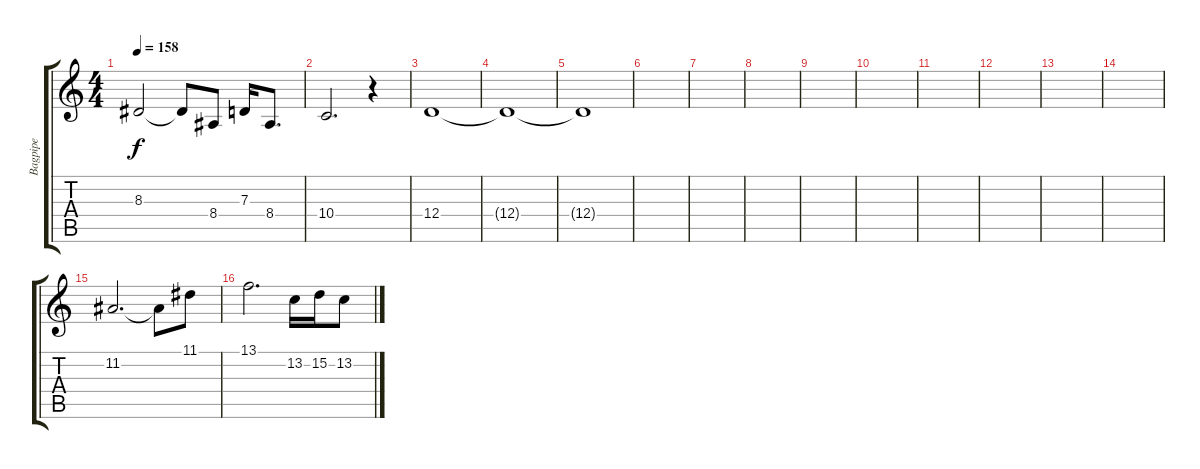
\track ("Bagpipe" "Bagpipe") {instrument altosax}
\staff {score tabs}
\tuning (E4 B3 G3 D3 A2 E2) {hide}
\ts (4 4)
\tempo 158
\clef g2
\ks c
8.3.2{dy f} 8.3{t}.8 8.4.8 7.3.16 8.4.8{d} |
10.4.2{d} r.4 |
12.4.1{volume 2} |
12.4{t}.1 |
12.4{t}.1 |
|
|
|
|
|
|
|
|
|
11.2.2{d volume 14} 11.2{t}.8 11.1.8 |
13.1.2{d} 13.2.16 15.2.16 13.2.8
